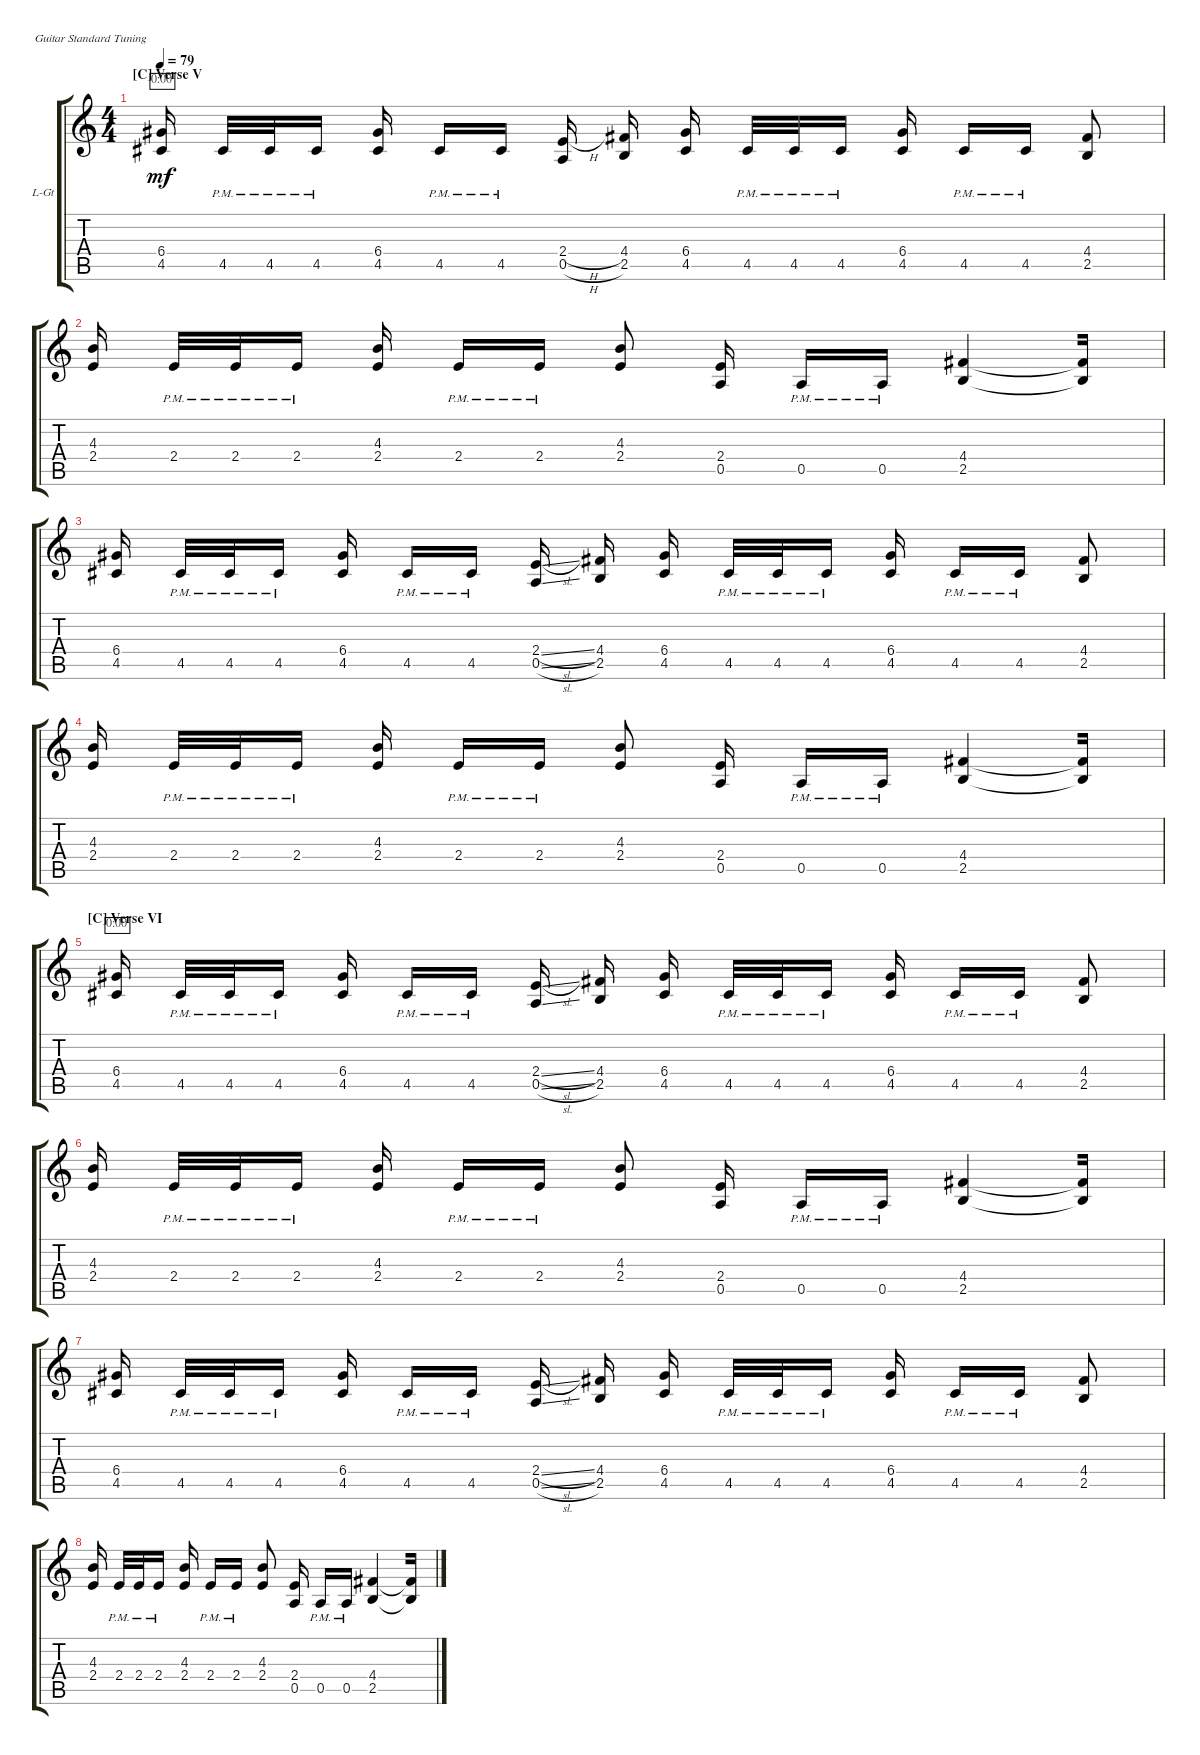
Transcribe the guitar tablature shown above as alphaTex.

\defaultSystemsLayout 4
\bracketExtendMode groupsimilarinstruments
\firstSystemTrackNameOrientation horizontal
\otherSystemsTrackNameOrientation horizontal
\track ("Lead Guitar" "L-Gt") {instrument distortionguitar}
\staff {score tabs}
\tuning (E4 B3 G3 D3 A2 E2)
\ts (4 4)
\section ("C" "Verse V")
\tempo 79
\clef g2
\ks c
(4.5 6.4).16{dy mf beam split timer} 4.5{pm}.32 4.5{pm}.32 4.5{pm}.16{beam split} (4.5 6.4).16{beam split} 4.5{pm}.16 4.5{pm}.16{beam split} (0.5{h} 2.4{h}).16{beam split} (2.5 4.4).16 (4.5 6.4).16{beam split} 4.5{pm}.32 4.5{pm}.32 4.5{pm}.16{beam split} (4.5 6.4).16{beam split} 4.5{pm}.16 4.5{pm}.16{beam split} (2.5 4.4).8{beam split} |
(2.4 4.3).16{beam split} 2.4{pm}.32 2.4{pm}.32 2.4{pm}.16{beam split} (2.4 4.3).16{beam split} 2.4{pm}.16 2.4{pm}.16{beam split} (2.4 4.3).8{beam split} (0.5 2.4).16{beam split} 0.5{pm}.16 0.5{pm}.16{beam split} (2.5 4.4).4{beam merge} (2.5{t} 4.4{t}).16 |
(4.5 6.4).16{beam split} 4.5{pm}.32 4.5{pm}.32 4.5{pm}.16{beam split} (4.5 6.4).16{beam split} 4.5{pm}.16 4.5{pm}.16{beam split} (0.5{sl} 2.4{sl}).16{beam split} (2.5 4.4).16 (4.5 6.4).16{beam split} 4.5{pm}.32 4.5{pm}.32 4.5{pm}.16{beam split} (4.5 6.4).16{beam split} 4.5{pm}.16 4.5{pm}.16{beam split} (2.5 4.4).8{beam split} |
(2.4 4.3).16{beam split} 2.4{pm}.32 2.4{pm}.32 2.4{pm}.16{beam split} (2.4 4.3).16{beam split} 2.4{pm}.16 2.4{pm}.16{beam split} (2.4 4.3).8{beam split} (0.5 2.4).16{beam split} 0.5{pm}.16 0.5{pm}.16{beam split} (2.5 4.4).4{beam merge} (2.5{t} 4.4{t}).16 |
\section ("C" "Verse VI")
(4.5 6.4).16{beam split timer} 4.5{pm}.32 4.5{pm}.32 4.5{pm}.16{beam split} (4.5 6.4).16{beam split} 4.5{pm}.16 4.5{pm}.16{beam split} (0.5{sl} 2.4{sl}).16{beam split} (2.5 4.4).16 (4.5 6.4).16{beam split} 4.5{pm}.32 4.5{pm}.32 4.5{pm}.16{beam split} (4.5 6.4).16{beam split} 4.5{pm}.16 4.5{pm}.16{beam split} (2.5 4.4).8{beam split} |
(2.4 4.3).16{beam split} 2.4{pm}.32 2.4{pm}.32 2.4{pm}.16{beam split} (2.4 4.3).16{beam split} 2.4{pm}.16 2.4{pm}.16{beam split} (2.4 4.3).8{beam split} (0.5 2.4).16{beam split} 0.5{pm}.16 0.5{pm}.16{beam split} (2.5 4.4).4{beam merge} (2.5{t} 4.4{t}).16 |
(4.5 6.4).16{beam split} 4.5{pm}.32 4.5{pm}.32 4.5{pm}.16{beam split} (4.5 6.4).16{beam split} 4.5{pm}.16 4.5{pm}.16{beam split} (0.5{sl} 2.4{sl}).16{beam split} (2.5 4.4).16 (4.5 6.4).16{beam split} 4.5{pm}.32 4.5{pm}.32 4.5{pm}.16{beam split} (4.5 6.4).16{beam split} 4.5{pm}.16 4.5{pm}.16{beam split} (2.5 4.4).8{beam split} |
(2.4 4.3).16{beam split} 2.4{pm}.32 2.4{pm}.32 2.4{pm}.16{beam split} (2.4 4.3).16{beam split} 2.4{pm}.16 2.4{pm}.16{beam split} (2.4 4.3).8{beam split} (0.5 2.4).16{beam split} 0.5{pm}.16 0.5{pm}.16{beam split} (2.5 4.4).4{beam merge} (2.5{t} 4.4{t}).16
